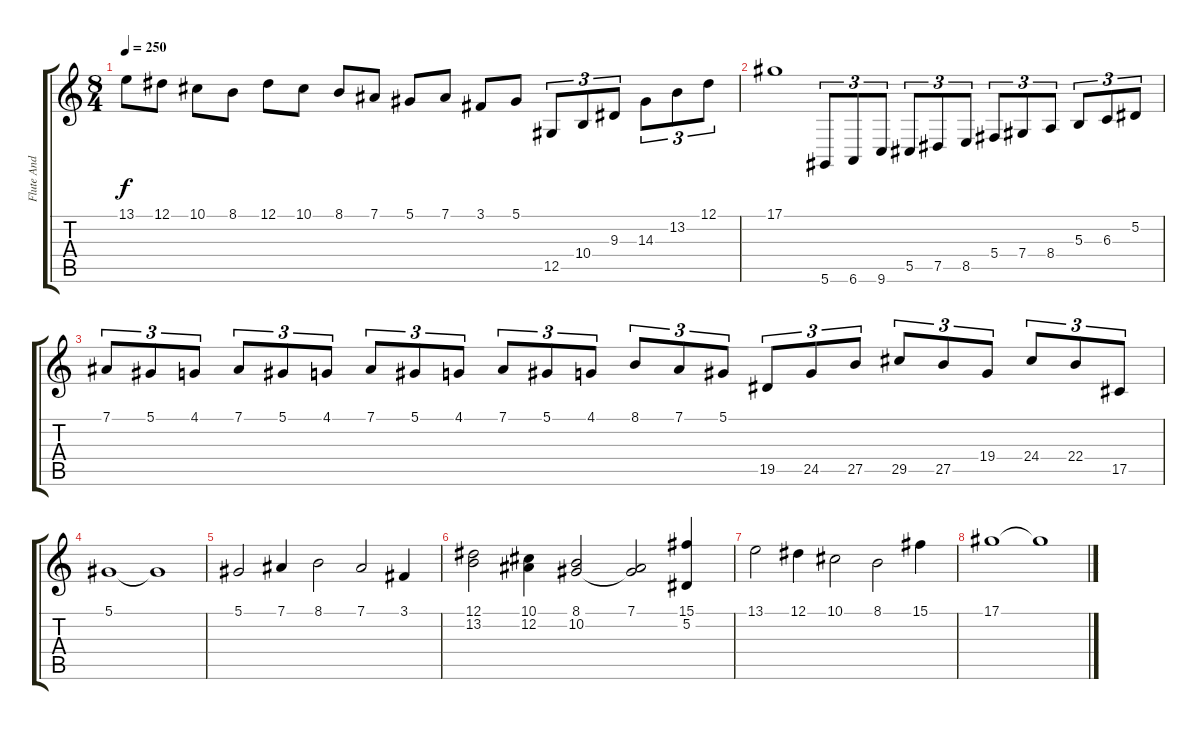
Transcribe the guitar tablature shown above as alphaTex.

\track ("Flute And Lead Organ" "Flute And ") {instrument shakuhachi}
\staff {score tabs}
\tuning (Eb4 Bb3 Gb3 Db3 Ab2 Eb2) {hide}
\ts (8 4)
\tempo 250
\clef g2
\ks c
13.1.8{dy f volume 13 instrument lead2sawtooth} 12.1.8 10.1.8 8.1.8 12.1.8 10.1.8 8.1.8 7.1.8 5.1.8 7.1.8 3.1.8 5.1.8 12.5.8{tu (3 2)} 10.4.8{tu (3 2)} 9.3.8{tu (3 2)} 14.3.8{tu (3 2)} 13.2.8{tu (3 2)} 12.1.8{tu (3 2)} |
17.1.1 5.6.8{tu (3 2)} 6.6.8{tu (3 2)} 9.6.8{tu (3 2)} 5.5.8{tu (3 2)} 7.5.8{tu (3 2)} 8.5.8{tu (3 2)} 5.4.8{tu (3 2)} 7.4.8{tu (3 2)} 8.4.8{tu (3 2)} 5.3.8{tu (3 2)} 6.3.8{tu (3 2)} 5.2.8{tu (3 2)} |
7.1.8{tu (3 2)} 5.1.8{tu (3 2)} 4.1.8{tu (3 2)} 7.1.8{tu (3 2)} 5.1.8{tu (3 2)} 4.1.8{tu (3 2)} 7.1.8{tu (3 2)} 5.1.8{tu (3 2)} 4.1.8{tu (3 2)} 7.1.8{tu (3 2)} 5.1.8{tu (3 2)} 4.1.8{tu (3 2)} 8.1.8{tu (3 2)} 7.1.8{tu (3 2)} 5.1.8{tu (3 2)} 19.5.8{tu (3 2)} 24.5.8{tu (3 2)} 27.5.8{tu (3 2)} 29.5.8{tu (3 2)} 27.5.8{tu (3 2)} 19.4.8{tu (3 2)} 24.4.8{tu (3 2)} 22.4.8{tu (3 2)} 17.5.8{tu (3 2)} |
5.1.1 5.1{t}.1 |
5.1.2{volume 12 instrument shakuhachi} 7.1.4 8.1.2 7.1.2 3.1.4 |
(12.1 13.2).2 (10.1 12.2).4 (8.1 10.2).2 (7.1 10.2{t}).2 (15.1 5.2).4 |
13.1.2 12.1.4 10.1.2 8.1.2 15.1.4 |
17.1.1 17.1{t}.1
